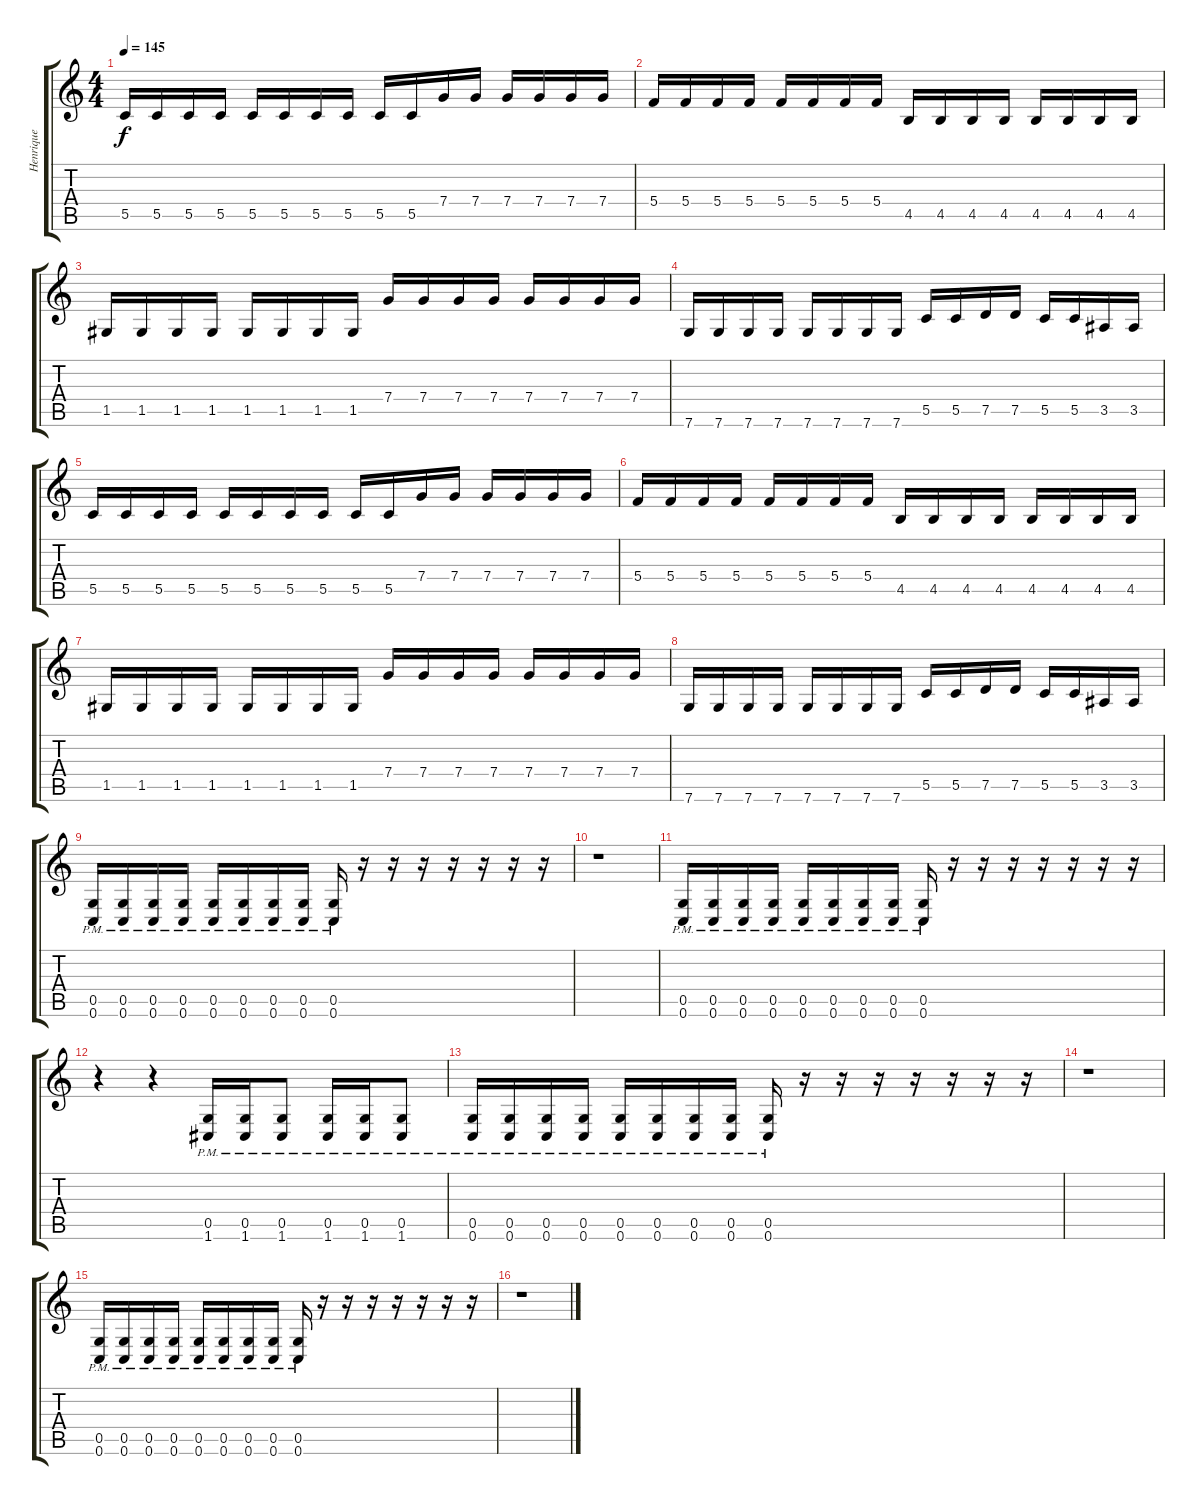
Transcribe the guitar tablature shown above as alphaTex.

\track ("Henrique" "Henrique") {instrument distortionguitar}
\staff {score tabs}
\tuning (D4 A3 F3 C3 G2 C2) {hide}
\ts (4 4)
\tempo 145
\clef g2
\ks c
5.5.16{dy f} 5.5.16 5.5.16 5.5.16 5.5.16 5.5.16 5.5.16 5.5.16 5.5.16 5.5.16 7.4.16 7.4.16 7.4.16 7.4.16 7.4.16 7.4.16 |
5.4.16 5.4.16 5.4.16 5.4.16 5.4.16 5.4.16 5.4.16 5.4.16 4.5.16 4.5.16 4.5.16 4.5.16 4.5.16 4.5.16 4.5.16 4.5.16 |
1.5.16 1.5.16 1.5.16 1.5.16 1.5.16 1.5.16 1.5.16 1.5.16 7.4.16 7.4.16 7.4.16 7.4.16 7.4.16 7.4.16 7.4.16 7.4.16 |
7.6.16 7.6.16 7.6.16 7.6.16 7.6.16 7.6.16 7.6.16 7.6.16 5.5.16 5.5.16 7.5.16 7.5.16 5.5.16 5.5.16 3.5.16 3.5.16 |
5.5.16 5.5.16 5.5.16 5.5.16 5.5.16 5.5.16 5.5.16 5.5.16 5.5.16 5.5.16 7.4.16 7.4.16 7.4.16 7.4.16 7.4.16 7.4.16 |
5.4.16 5.4.16 5.4.16 5.4.16 5.4.16 5.4.16 5.4.16 5.4.16 4.5.16 4.5.16 4.5.16 4.5.16 4.5.16 4.5.16 4.5.16 4.5.16 |
1.5.16 1.5.16 1.5.16 1.5.16 1.5.16 1.5.16 1.5.16 1.5.16 7.4.16 7.4.16 7.4.16 7.4.16 7.4.16 7.4.16 7.4.16 7.4.16 |
7.6.16 7.6.16 7.6.16 7.6.16 7.6.16 7.6.16 7.6.16 7.6.16 5.5.16 5.5.16 7.5.16 7.5.16 5.5.16 5.5.16 3.5.16 3.5.16 |
(0.5{pm} 0.6{pm}).16 (0.5{pm} 0.6{pm}).16 (0.5{pm} 0.6{pm}).16 (0.5{pm} 0.6{pm}).16 (0.5{pm} 0.6{pm}).16 (0.5{pm} 0.6{pm}).16 (0.5{pm} 0.6{pm}).16 (0.5{pm} 0.6{pm}).16 (0.5{pm} 0.6{pm}).16 r.16 r.16 r.16 r.16 r.16 r.16 r.16 |
r.1 |
(0.5{pm} 0.6{pm}).16 (0.5{pm} 0.6{pm}).16 (0.5{pm} 0.6{pm}).16 (0.5{pm} 0.6{pm}).16 (0.5{pm} 0.6{pm}).16 (0.5{pm} 0.6{pm}).16 (0.5{pm} 0.6{pm}).16 (0.5{pm} 0.6{pm}).16 (0.5{pm} 0.6{pm}).16 r.16 r.16 r.16 r.16 r.16 r.16 r.16 |
r.4 r.4 (0.5{pm} 1.6{pm}).16 (0.5{pm} 1.6{pm}).16 (0.5{pm} 1.6{pm}).8 (0.5{pm} 1.6{pm}).16 (0.5{pm} 1.6{pm}).16 (0.5{pm} 1.6{pm}).8 |
(0.5{pm} 0.6{pm}).16 (0.5{pm} 0.6{pm}).16 (0.5{pm} 0.6{pm}).16 (0.5{pm} 0.6{pm}).16 (0.5{pm} 0.6{pm}).16 (0.5{pm} 0.6{pm}).16 (0.5{pm} 0.6{pm}).16 (0.5{pm} 0.6{pm}).16 (0.5{pm} 0.6{pm}).16 r.16 r.16 r.16 r.16 r.16 r.16 r.16 |
r.1 |
(0.5{pm} 0.6{pm}).16 (0.5{pm} 0.6{pm}).16 (0.5{pm} 0.6{pm}).16 (0.5{pm} 0.6{pm}).16 (0.5{pm} 0.6{pm}).16 (0.5{pm} 0.6{pm}).16 (0.5{pm} 0.6{pm}).16 (0.5{pm} 0.6{pm}).16 (0.5{pm} 0.6{pm}).16 r.16 r.16 r.16 r.16 r.16 r.16 r.16 |
r.1
